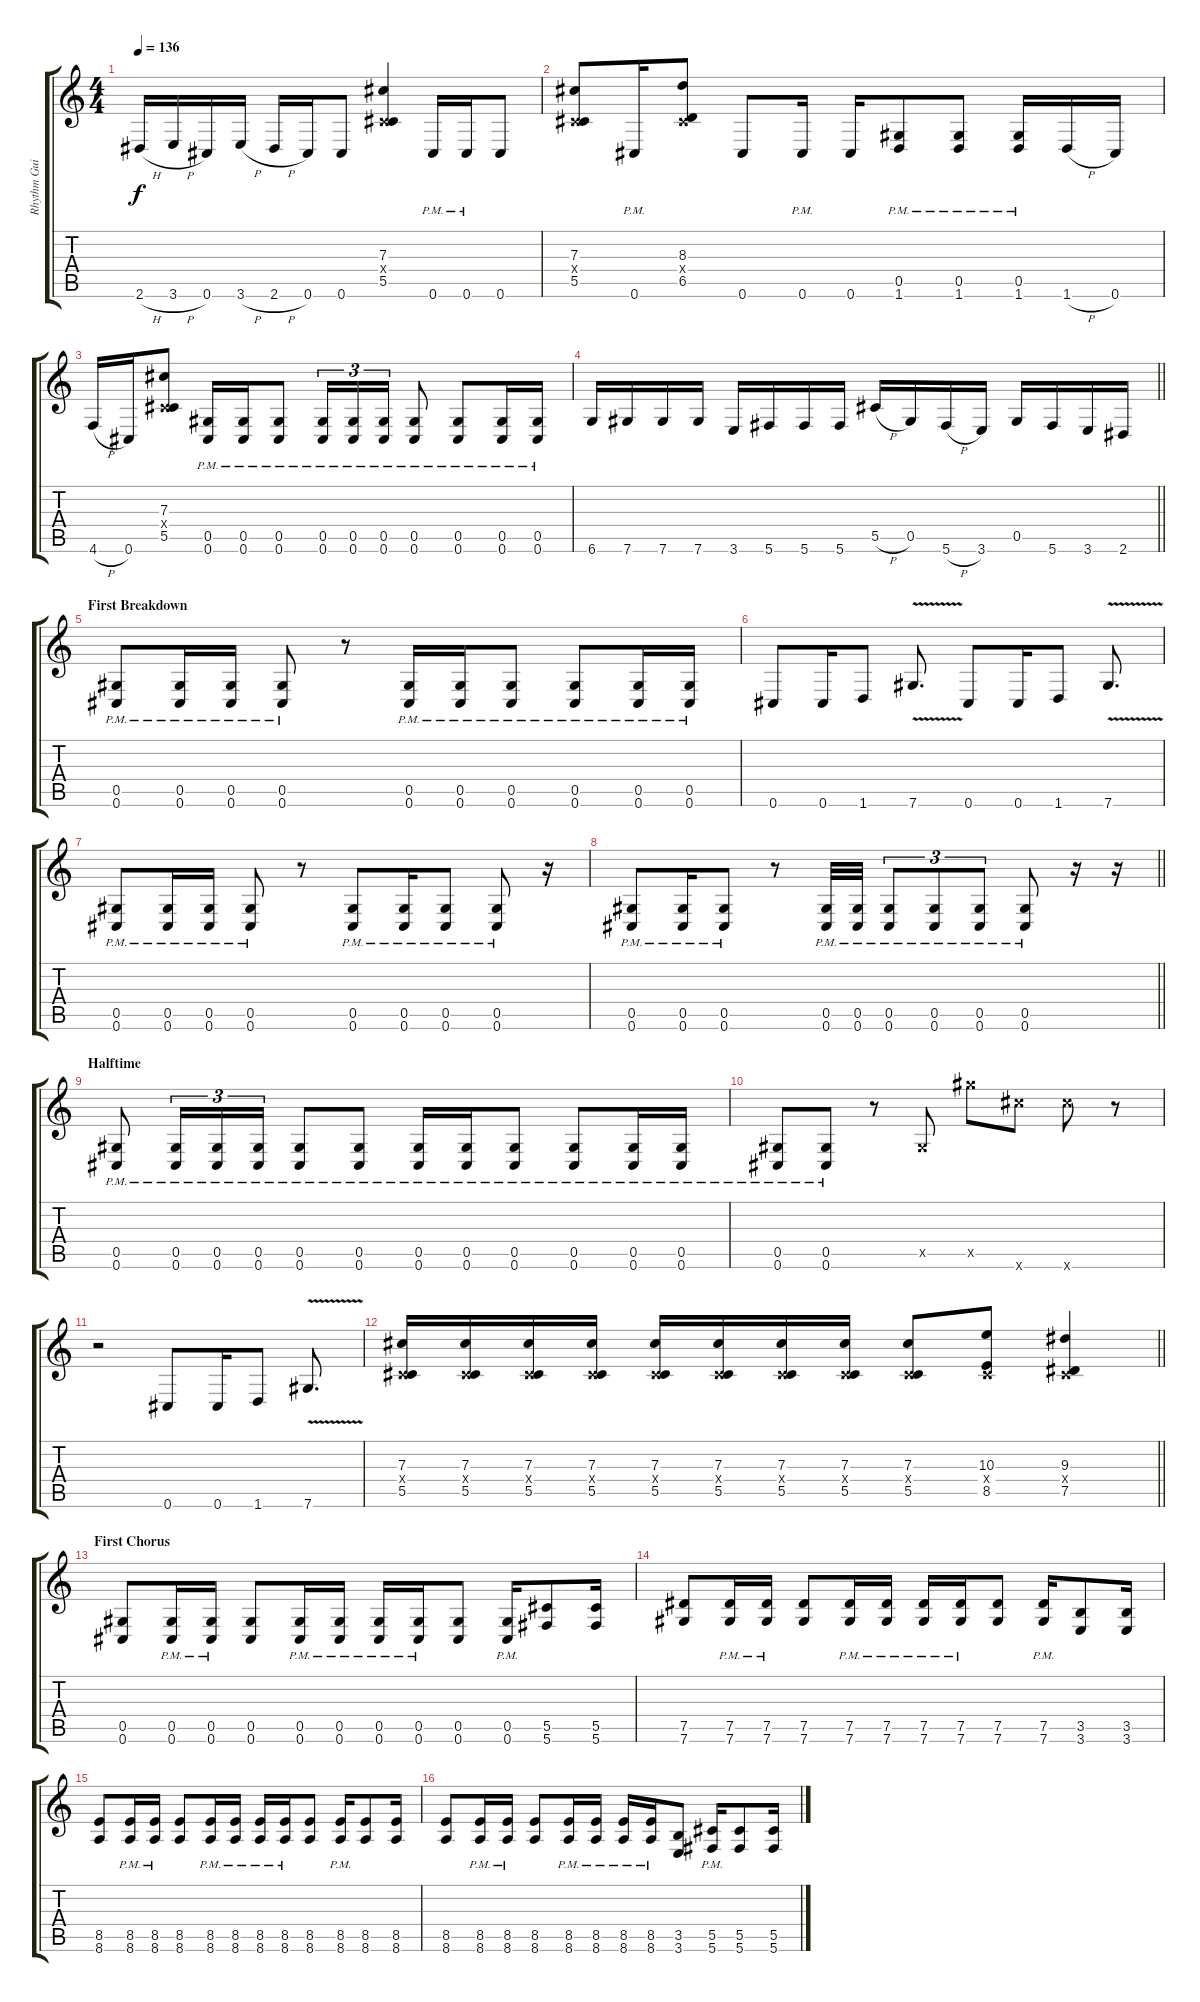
\track ("Rhythm Guitar" "Rhythm Gui") {instrument distortionguitar}
\staff {score tabs}
\tuning (Eb4 Bb3 Gb3 Db3 Ab2 Db2) {hide}
\ts (4 4)
\tempo 136
\clef g2
\ks c
2.6{h}.16{dy f} 3.6{h}.16 0.6.16 3.6{h}.16 2.6{h}.16 0.6.16 0.6.8 (7.3 0.4{x} 5.5).4 0.6{pm}.16 0.6{pm}.16 0.6.8 |
(7.3 0.4{x} 5.5).8 0.6{pm}.16 (8.3 0.4{x} 6.5).8 0.6.8 0.6{pm}.16 0.6.16 (0.5{pm} 1.6{pm}).8 (0.5{pm} 1.6{pm}).8 (0.5{pm} 1.6{pm}).16 1.6{h}.16 0.6.16 |
4.6{h}.16 0.6.16 (7.3 0.4{x} 5.5).8 (0.5{pm} 0.6{pm}).16 (0.5{pm} 0.6{pm}).16 (0.5{pm} 0.6{pm}).8 (0.5{pm} 0.6{pm}).16{tu (3 2)} (0.5{pm} 0.6{pm}).16{tu (3 2)} (0.5{pm} 0.6{pm}).16{tu (3 2)} (0.5{pm} 0.6{pm}).8 (0.5{pm} 0.6{pm}).8 (0.5{pm} 0.6{pm}).16 (0.5{pm} 0.6{pm}).16 |
\barLineRight lightlight
6.6.16 7.6.16 7.6.16 7.6.16 3.6.16 5.6.16 5.6.16 5.6.16 5.5{h}.16 0.5.16 5.6{h}.16 3.6.16 0.5.16 5.6.16 3.6.16 2.6.16 |
\section ("" "First Breakdown")
(0.5{pm} 0.6{pm}).8 (0.5{pm} 0.6{pm}).16 (0.5{pm} 0.6{pm}).16 (0.5{pm} 0.6{pm}).8 r.8 (0.5{pm} 0.6{pm}).16 (0.5{pm} 0.6{pm}).16 (0.5{pm} 0.6{pm}).8 (0.5{pm} 0.6{pm}).8 (0.5{pm} 0.6{pm}).16 (0.5{pm} 0.6{pm}).16 |
0.6.8 0.6.16 1.6.8 7.6{v}.8{d} 0.6.8 0.6.16 1.6.8 7.6{v}.8{d} |
(0.5{pm} 0.6{pm}).8 (0.5{pm} 0.6{pm}).16 (0.5{pm} 0.6{pm}).16 (0.5{pm} 0.6{pm}).8 r.8 (0.5{pm} 0.6{pm}).8 (0.5{pm} 0.6{pm}).16 (0.5{pm} 0.6{pm}).8 (0.5{pm} 0.6{pm}).8 r.16 |
\barLineRight lightlight
(0.5{pm} 0.6{pm}).8 (0.5{pm} 0.6{pm}).16 (0.5{pm} 0.6{pm}).8 r.8 (0.5{pm} 0.6{pm}).32 (0.5{pm} 0.6{pm}).32 (0.5{pm} 0.6{pm}).8{tu (3 2)} (0.5{pm} 0.6{pm}).8{tu (3 2)} (0.5{pm} 0.6{pm}).8{tu (3 2)} (0.5{pm} 0.6{pm}).8 r.16 r.16 |
\section ("" "Halftime")
(0.5{pm} 0.6{pm}).8 (0.5{pm} 0.6{pm}).16{tu (3 2)} (0.5{pm} 0.6{pm}).16{tu (3 2)} (0.5{pm} 0.6{pm}).16{tu (3 2)} (0.5{pm} 0.6{pm}).8 (0.5{pm} 0.6{pm}).8 (0.5{pm} 0.6{pm}).16 (0.5{pm} 0.6{pm}).16 (0.5{pm} 0.6{pm}).8 (0.5{pm} 0.6{pm}).8 (0.5{pm} 0.6{pm}).16 (0.5{pm} 0.6{pm}).16 |
(0.5{pm} 0.6{pm}).8 (0.5{pm} 0.6{pm}).8 r.8 0.5{x}.8 24.5{x}.8 24.6{x}.8 24.6{x}.8 r.8 |
r.2 0.6.8 0.6.16 1.6.8 7.6{v}.8{d} |
\barLineRight lightlight
(7.3 0.4{x} 5.5).16 (7.3 0.4{x} 5.5).16 (7.3 0.4{x} 5.5).16 (7.3 0.4{x} 5.5).16 (7.3 0.4{x} 5.5).16 (7.3 0.4{x} 5.5).16 (7.3 0.4{x} 5.5).16 (7.3 0.4{x} 5.5).16 (7.3 0.4{x} 5.5).8 (10.3 0.4{x} 8.5).8 (9.3 0.4{x} 7.5).4 |
\section ("" "First Chorus")
(0.5 0.6).8 (0.5{pm} 0.6{pm}).16 (0.5{pm} 0.6{pm}).16 (0.5 0.6).8 (0.5{pm} 0.6{pm}).16 (0.5{pm} 0.6{pm}).16 (0.5{pm} 0.6{pm}).16 (0.5{pm} 0.6{pm}).16 (0.5 0.6).8 (0.5{pm} 0.6{pm}).16 (5.5 5.6).8 (5.5 5.6).16 |
(7.5 7.6).8 (7.5{pm} 7.6{pm}).16 (7.5{pm} 7.6{pm}).16 (7.5 7.6).8 (7.5{pm} 7.6{pm}).16 (7.5{pm} 7.6{pm}).16 (7.5{pm} 7.6{pm}).16 (7.5{pm} 7.6{pm}).16 (7.5 7.6).8 (7.5{pm} 7.6{pm}).16 (3.5 3.6).8 (3.5 3.6).16 |
(8.5 8.6).8 (8.5{pm} 8.6{pm}).16 (8.5{pm} 8.6{pm}).16 (8.5 8.6).8 (8.5{pm} 8.6{pm}).16 (8.5{pm} 8.6{pm}).16 (8.5{pm} 8.6{pm}).16 (8.5{pm} 8.6{pm}).16 (8.5 8.6).8 (8.5{pm} 8.6{pm}).16 (8.5 8.6).8 (8.5 8.6).16 |
(8.5 8.6).8 (8.5{pm} 8.6{pm}).16 (8.5{pm} 8.6{pm}).16 (8.5 8.6).8 (8.5{pm} 8.6{pm}).16 (8.5{pm} 8.6{pm}).16 (8.5{pm} 8.6{pm}).16 (8.5{pm} 8.6{pm}).16 (3.5 3.6).8 (5.5{pm} 5.6{pm}).16 (5.5 5.6).8 (5.5 5.6).16
